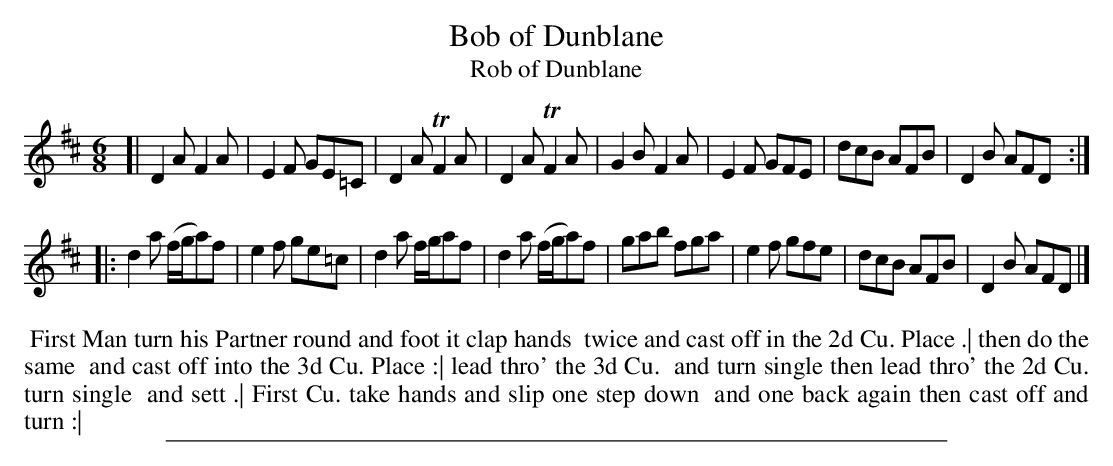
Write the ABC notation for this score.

X:1
T: Bob of Dunblane
T: Rob of Dunblane
M: 6/8
L: 1/8
K: D
[|\
D2A F2A | E2F GE=C | D2A TF2A | D2A TF2A |\
G2B F2A | E2F GFE | dcB AFB | D2B AFD :|
|:\
d2a (f/g/a)f | e2f ge=c | d2a f/g/af | d2a (f/g/a)f |\
gab fga | e2f gfe | dcB AFB | D2B AFD |]
